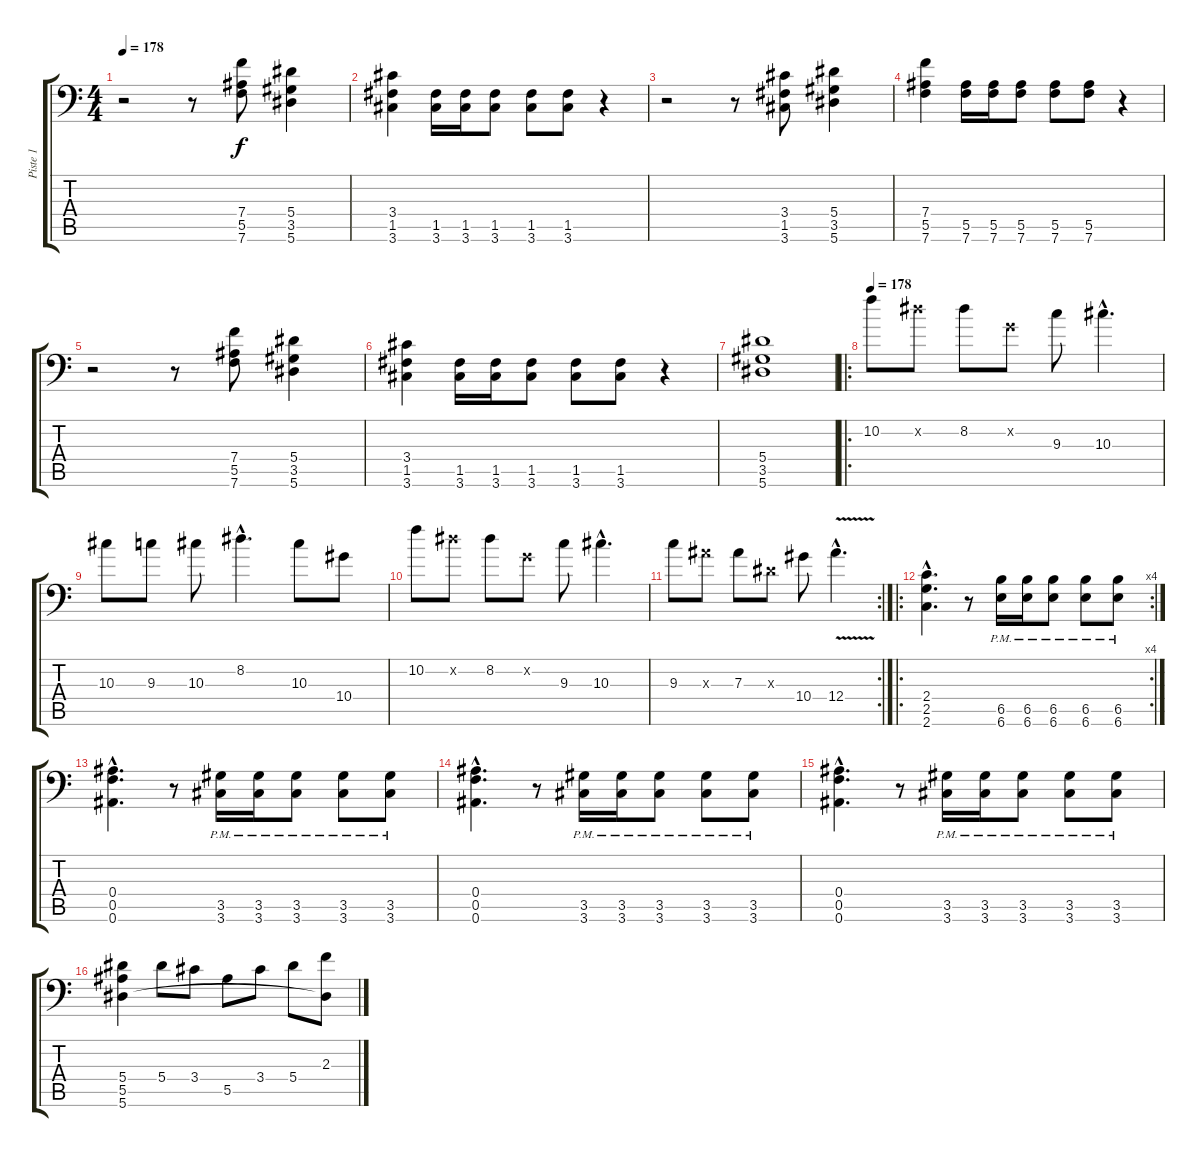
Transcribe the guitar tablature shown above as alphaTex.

\track ("Piste 1" "Piste 1") {instrument distortionguitar}
\staff {score tabs}
\tuning (C4 G3 Eb3 Bb2 F2 Bb1) {hide}
\ts (4 4)
\tempo 178
\clef f4
\ks c
r.2{dy f} r.8 (7.4 5.5 7.6).8 (5.4 3.5 5.6).4 |
(3.4 1.5 3.6).4 (1.5 3.6).16 (1.5 3.6).16 (1.5 3.6).8 (1.5 3.6).8 (1.5 3.6).8 r.4 |
r.2 r.8 (3.4 1.5 3.6).8 (5.4 3.5 5.6).4 |
(7.4 5.5 7.6).4 (5.5 7.6).16 (5.5 7.6).16 (5.5 7.6).8 (5.5 7.6).8 (5.5 7.6).8 r.4 |
r.2 r.8 (7.4 5.5 7.6).8 (5.4 3.5 5.6).4 |
(3.4 1.5 3.6).4 (1.5 3.6).16 (1.5 3.6).16 (1.5 3.6).8 (1.5 3.6).8 (1.5 3.6).8 r.4 |
(5.4 3.5 5.6).1 |
\ro
\tempo 178
10.2.8 8.2{x}.8 8.2.8 0.2{x}.8 9.3.8 10.3{hac}.4{d} |
10.3.8 9.3.8 10.3.8 8.2{hac}.4{d} 10.3.8 10.4.8 |
10.2.8 8.2{x}.8 8.2.8 0.2{x}.8 9.3.8 10.3{hac}.4{d} |
\rc 2
9.3.8 7.3{x}.8 7.3.8 0.3{x}.8 10.4.8 12.4{v hac}.4{d} |
\ro
\rc 4
(2.4{hac} 2.5{hac} 2.6{hac}).4{d} r.8 (6.5 6.6{pm}).16 (6.5 6.6{pm}).16 (6.5 6.6{pm}).8 (6.5 6.6{pm}).8 (6.5 6.6{pm}).8 |
(0.4{hac} 0.5{hac} 0.6{hac}).4{d} r.8 (3.5{pm} 3.6).16 (3.5{pm} 3.6).16 (3.5{pm} 3.6).8 (3.5{pm} 3.6).8 (3.5{pm} 3.6).8 |
(0.4{hac} 0.5{hac} 0.6{hac}).4{d} r.8 (3.5{pm} 3.6).16 (3.5{pm} 3.6).16 (3.5{pm} 3.6).8 (3.5{pm} 3.6).8 (3.5{pm} 3.6).8 |
(0.4{hac} 0.5{hac} 0.6{hac}).4{d} r.8 (3.5{pm} 3.6).16 (3.5{pm} 3.6).16 (3.5{pm} 3.6).8 (3.5{pm} 3.6).8 (3.5{pm} 3.6).8 |
(5.4 5.5 5.6).4 5.4.8 3.4.8 5.5.8 3.4.8 5.4.8 (2.3 5.6{t}).8
